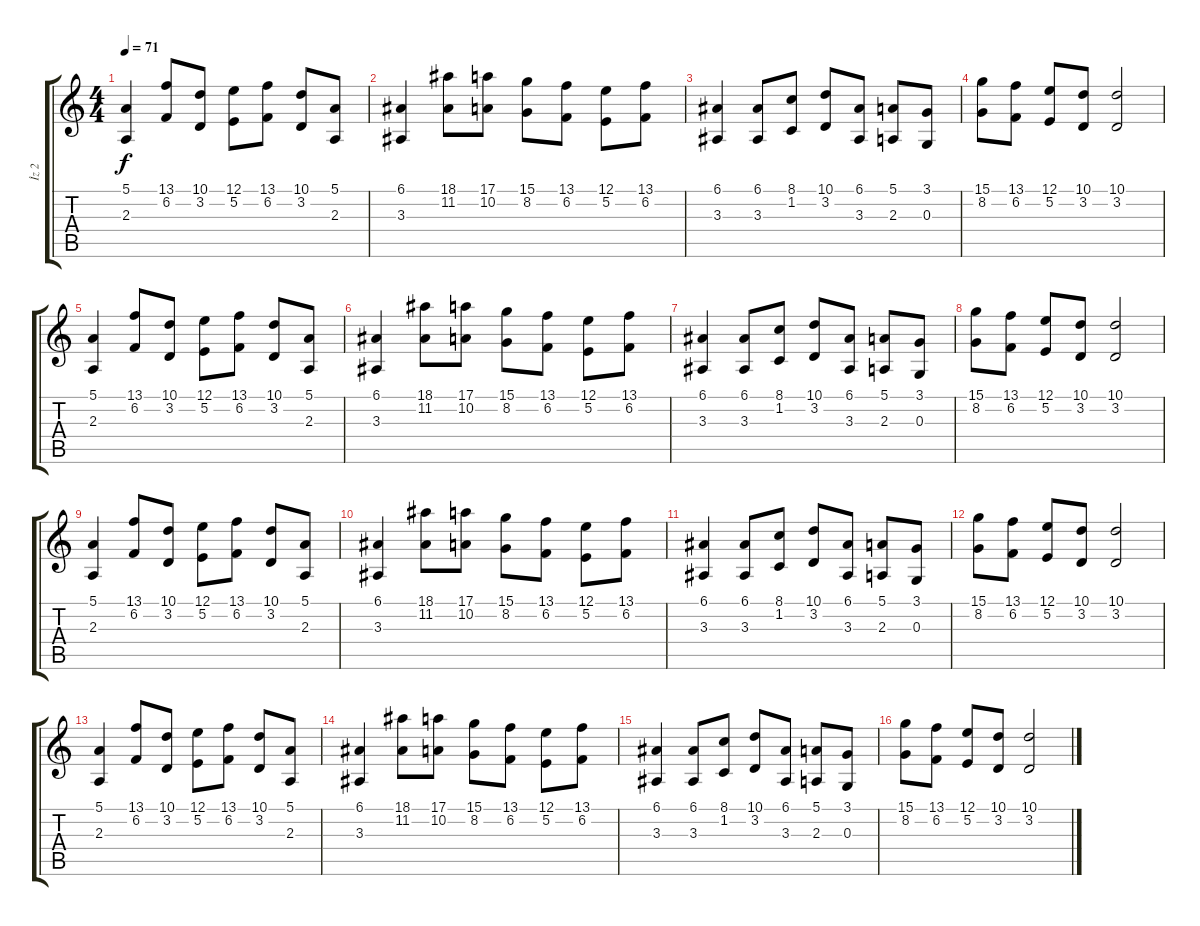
\track ("İz 2" "İz 2") {instrument violin}
\staff {score tabs}
\tuning (E4 B3 G3 D3 A2 E2) {hide}
\ts (4 4)
\tempo 71
\clef g2
\ks c
(5.1 2.3).4{dy f} (13.1 6.2).8 (10.1 3.2).8 (12.1 5.2).8 (13.1 6.2).8 (10.1 3.2).8 (5.1 2.3).8 |
(6.1 3.3).4 (18.1 11.2).8 (17.1 10.2).8 (15.1 8.2).8 (13.1 6.2).8 (12.1 5.2).8 (13.1 6.2).8 |
(6.1 3.3).4 (6.1 3.3).8 (8.1 1.2).8 (10.1 3.2).8 (6.1 3.3).8 (5.1 2.3).8 (3.1 0.3).8 |
(15.1 8.2).8 (13.1 6.2).8 (12.1 5.2).8 (10.1 3.2).8 (10.1 3.2).2 |
(5.1 2.3).4 (13.1 6.2).8 (10.1 3.2).8 (12.1 5.2).8 (13.1 6.2).8 (10.1 3.2).8 (5.1 2.3).8 |
(6.1 3.3).4 (18.1 11.2).8 (17.1 10.2).8 (15.1 8.2).8 (13.1 6.2).8 (12.1 5.2).8 (13.1 6.2).8 |
(6.1 3.3).4 (6.1 3.3).8 (8.1 1.2).8 (10.1 3.2).8 (6.1 3.3).8 (5.1 2.3).8 (3.1 0.3).8 |
(15.1 8.2).8 (13.1 6.2).8 (12.1 5.2).8 (10.1 3.2).8 (10.1 3.2).2 |
(5.1 2.3).4 (13.1 6.2).8 (10.1 3.2).8 (12.1 5.2).8 (13.1 6.2).8 (10.1 3.2).8 (5.1 2.3).8 |
(6.1 3.3).4 (18.1 11.2).8 (17.1 10.2).8 (15.1 8.2).8 (13.1 6.2).8 (12.1 5.2).8 (13.1 6.2).8 |
(6.1 3.3).4 (6.1 3.3).8 (8.1 1.2).8 (10.1 3.2).8 (6.1 3.3).8 (5.1 2.3).8 (3.1 0.3).8 |
(15.1 8.2).8 (13.1 6.2).8 (12.1 5.2).8 (10.1 3.2).8 (10.1 3.2).2 |
(5.1 2.3).4 (13.1 6.2).8 (10.1 3.2).8 (12.1 5.2).8 (13.1 6.2).8 (10.1 3.2).8 (5.1 2.3).8 |
(6.1 3.3).4 (18.1 11.2).8 (17.1 10.2).8 (15.1 8.2).8 (13.1 6.2).8 (12.1 5.2).8 (13.1 6.2).8 |
(6.1 3.3).4 (6.1 3.3).8 (8.1 1.2).8 (10.1 3.2).8 (6.1 3.3).8 (5.1 2.3).8 (3.1 0.3).8 |
(15.1 8.2).8 (13.1 6.2).8 (12.1 5.2).8 (10.1 3.2).8 (10.1 3.2).2
